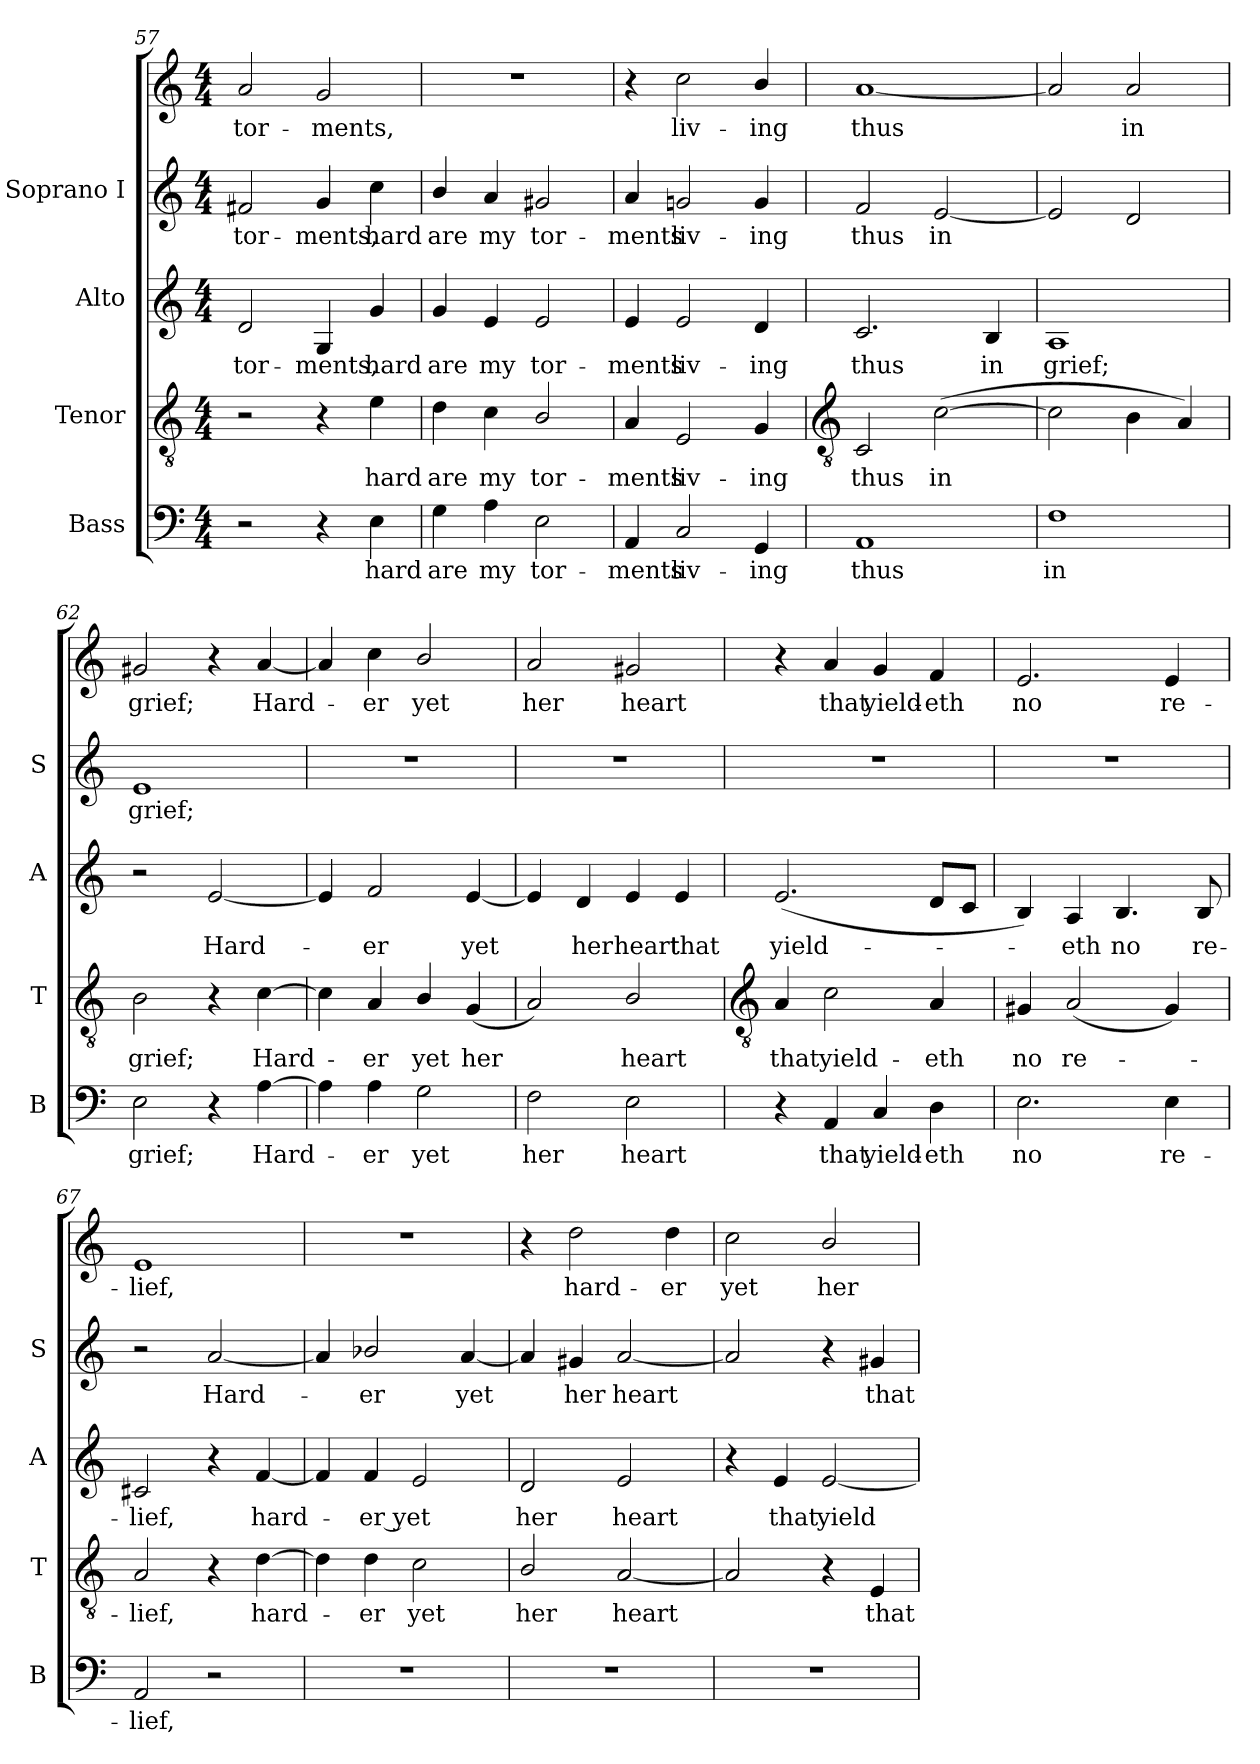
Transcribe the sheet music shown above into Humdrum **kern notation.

**kern	**text	**kern	**text	**kern	**text	**kern	**text	**kern	**text
*part4	*part4	*part3	*part3	*part2	*part2	*part1	*part1	*part1	*part1
*staff5	*staff5	*staff4	*staff4	*staff3	*staff3	*staff2	*staff2	*staff1	*staff1
*I"Bass	*	*I"Tenor	*	*I"Alto	*	*I"Soprano I	*	*	*
*I'B	*	*I'T	*	*I'A	*	*I'S	*	*	*
*clefF4	*	*clefGv2	*	*clefG2	*	*clefG2	*	*clefG2	*
*k[]	*	*k[]	*	*k[]	*	*k[]	*	*k[]	*
*C:	*	*C:	*	*C:	*	*C:	*	*C:	*
*M4/4	*	*M4/4	*	*M4/4	*	*M4/4	*	*M4/4	*
=57	=57	=57	=57	=57	=57	=57	=57	=57	=57
!	!	!	!	!	!LO:LY:b	!	!LO:LY:b	!	!LO:LY:b
2r	.	2r	.	2d	tor-	2f#X	tor-	2a	tor-
!	!	!	!	!	!LO:LY:b	!	!LO:LY:b	!	!LO:LY:b
4r	.	4r	.	4G	-ments,	4g	-ments,	2g	-ments,
!	!LO:LY:b	!	!LO:LY:b	!	!LO:LY:b	!	!LO:LY:b	!	!
4E	hard	4e	hard	4g	hard	4cc	hard	.	.
=58	=58	=58	=58	=58	=58	=58	=58	=58	=58
!	!LO:LY:b	!	!LO:LY:b	!	!LO:LY:b	!	!LO:LY:b	!	!
4G	are	4d	are	4g	are	4b/	are	1r	.
!	!LO:LY:b	!	!LO:LY:b	!	!LO:LY:b	!	!LO:LY:b	!	!
4A	my	4c	my	4e	my	4a	my	.	.
!	!LO:LY:b	!	!LO:LY:b	!	!LO:LY:b	!	!LO:LY:b	!	!
2E	tor-	2B/	tor-	2e	tor-	2g#X	tor-	.	.
=59	=59	=59	=59	=59	=59	=59	=59	=59	=59
!	!LO:LY:b	!	!LO:LY:b	!	!LO:LY:b	!	!LO:LY:b	!	!
4AA	-ments	4A	-ments	4e	-ments	4a	ments	4r	.
!	!LO:LY:b	!	!LO:LY:b	!	!LO:LY:b	!	!LO:LY:b	!	!LO:LY:b
2C	liv-	2E	liv-	2e	liv-	2gn	liv-	2cc	-liv-
!	!LO:LY:b	!	!LO:LY:b	!	!LO:LY:b	!	!LO:LY:b	!	!LO:LY:b
4GG	-ing	4G	-ing	4d	-ing	4g	-ing	4b/	-ing
!!LO:LB:g=z
=60	=60	=60	=60	=60	=60	=60	=60	=60	=60
*	*	*clefGv2	*	*	*	*	*	*	*
!	!LO:LY:b	!	!LO:LY:b	!	!LO:LY:b	!	!LO:LY:b	!	!LO:LY:b
1AA	thus	2C	thus	2.c	thus	2f	thus	[1a	thus
!	!	!	!LO:LY:b	!	!	!	!LO:LY:b	!	!
.	.	(>[2c	in	.	.	[2e	in	.	.
!	!	!	!	!	!LO:LY:b	!	!	!	!
.	.	.	.	4B	in	.	.	.	.
=61	=61	=61	=61	=61	=61	=61	=61	=61	=61
!	!LO:LY:b	!	!	!	!LO:LY:b	!	!	!	!
1F	in	2c]	.	1A	grief;	2e]	.	2a]	.
!	!	!	!	!	!	!	!	!	!LO:LY:b
.	.	4B	.	.	.	2d	.	2a	in
.	.	4A)	.	.	.	.	.	.	.
=62	=62	=62	=62	=62	=62	=62	=62	=62	=62
!	!LO:LY:b	!	!LO:LY:b	!	!	!	!LO:LY:b	!	!LO:LY:b
2E	grief;	2B	grief;	2r	.	1e	grief;	2g#X	grief;
!	!	!	!	!	!LO:LY:b	!	!	!	!
4r	.	4r	.	[2e	Hard-	.	.	4r	.
!	!LO:LY:b	!	!LO:LY:b	!	!	!	!	!	!LO:LY:b
[4A	Hard-	[4c	Hard-	.	.	.	.	[4a	Hard-
=63	=63	=63	=63	=63	=63	=63	=63	=63	=63
4A]	.	4c]	.	4e]	.	1r	.	4a]	.
!	!LO:LY:b	!	!LO:LY:b	!	!LO:LY:b	!	!	!	!LO:LY:b
4A	er	4A	er	2f	er	.	.	4cc	er
!	!LO:LY:b	!	!LO:LY:b	!	!	!	!	!	!LO:LY:b
2G	yet	4B/	yet	.	.	.	.	2b/	yet
!	!	!	!LO:LY:b	!	!LO:LY:b	!	!	!	!
.	.	(<4G	her	[4e	yet	.	.	.	.
=64	=64	=64	=64	=64	=64	=64	=64	=64	=64
!	!LO:LY:b	!	!	!	!	!	!	!	!LO:LY:b
2F	her	2A)	.	4e]	.	1r	.	2a	her
!	!	!	!	!	!LO:LY:b	!	!	!	!
.	.	.	.	4d	her	.	.	.	.
!	!LO:LY:b	!	!LO:LY:b	!	!LO:LY:b	!	!	!	!LO:LY:b
2E	heart	2B/	heart	4e	heart	.	.	2g#X	heart
!	!	!	!	!	!LO:LY:b	!	!	!	!
.	.	.	.	4e	that	.	.	.	.
!!LO:LB:g=z
=65	=65	=65	=65	=65	=65	=65	=65	=65	=65
*	*	*clefGv2	*	*	*	*	*	*	*
!	!	!	!LO:LY:b	!	!LO:LY:b	!	!	!	!
4r	.	4A	that	(<2.e	yield-	1r	.	4r	.
!	!LO:LY:b	!	!LO:LY:b	!	!	!	!	!	!LO:LY:b
4AA	that	2c	yield-	.	.	.	.	4a	that
!	!LO:LY:b	!	!	!	!	!	!	!	!LO:LY:b
4C	yield-	.	.	.	.	.	.	4g	yield-
!	!LO:LY:b	!	!LO:LY:b	!	!	!	!	!	!LO:LY:b
4D	-eth	4A	-eth	8dL	.	.	.	4f	-eth
.	.	.	.	8cJ	.	.	.	.	.
=66	=66	=66	=66	=66	=66	=66	=66	=66	=66
!	!LO:LY:b	!	!LO:LY:b	!	!	!	!	!	!LO:LY:b
2.E	no	4G#X	no	4B)	.	1r	.	2.e	no
!	!	!	!LO:LY:b	!	!LO:LY:b	!	!	!	!
.	.	(<2A	re-	4A	eth	.	.	.	.
!	!	!	!	!	!LO:LY:b	!	!	!	!
.	.	.	.	4.B	no	.	.	.	.
!	!LO:LY:b	!	!	!	!	!	!	!	!LO:LY:b
4E	re-	4G#)	.	.	.	.	.	4e	re-
!	!	!	!	!	!LO:LY:b	!	!	!	!
.	.	.	.	8B	re-	.	.	.	.
=67	=67	=67	=67	=67	=67	=67	=67	=67	=67
!	!LO:LY:b	!	!LO:LY:b	!	!LO:LY:b	!	!	!	!LO:LY:b
2AA	-lief,	2A	lief,	2c#X	-lief,	2r	.	1e	-lief,
!	!	!	!	!	!	!	!LO:LY:b	!	!
2r	.	4r	.	4r	.	[2a	Hard-	.	.
!	!	!	!LO:LY:b	!	!LO:LY:b	!	!	!	!
.	.	[4d	hard-	[4f	hard-	.	.	.	.
=68	=68	=68	=68	=68	=68	=68	=68	=68	=68
1r	.	4d]	.	4f]	.	4a]	.	1r	.
!	!	!	!LO:LY:b	!	!LO:LY:b	!	!LO:LY:b	!	!
.	.	4d	er	4f	er yet	2b-X/	er	.	.
!	!	!	!LO:LY:b	!	!	!	!	!	!
.	.	2c	yet	2e	.	.	.	.	.
!	!	!	!	!	!	!	!LO:LY:b	!	!
.	.	.	.	.	.	[4a	yet	.	.
=69	=69	=69	=69	=69	=69	=69	=69	=69	=69
!	!	!	!LO:LY:b	!	!LO:LY:b	!	!	!	!
1r	.	2B/	her	2d	her	4a]	.	4r	.
!	!	!	!	!	!	!	!LO:LY:b	!	!LO:LY:b
.	.	.	.	.	.	4g#X	her	2dd	hard-
!	!	!	!LO:LY:b	!	!LO:LY:b	!	!LO:LY:b	!	!
.	.	[2A	heart	2e	heart	[2a	heart	.	.
!	!	!	!	!	!	!	!	!	!LO:LY:b
.	.	.	.	.	.	.	.	4dd	-er
=70	=70	=70	=70	=70	=70	=70	=70	=70	=70
!	!	!	!	!	!	!	!	!	!LO:LY:b
1r	.	2A]	.	4r	.	2a]	.	2cc	yet
!	!	!	!	!	!LO:LY:b	!	!	!	!
.	.	.	.	4e	that	.	.	.	.
!	!	!	!	!	!LO:LY:b	!	!	!	!LO:LY:b
.	.	4r	.	[2e	yield-	4r	.	2b/	her
!	!	!	!LO:LY:b	!	!	!	!LO:LY:b	!	!
.	.	4E	that	.	.	4g#X	that	.	.
=	=	=	=	=	=	=	=	=	=
*-	*-	*-	*-	*-	*-	*-	*-	*-	*-
